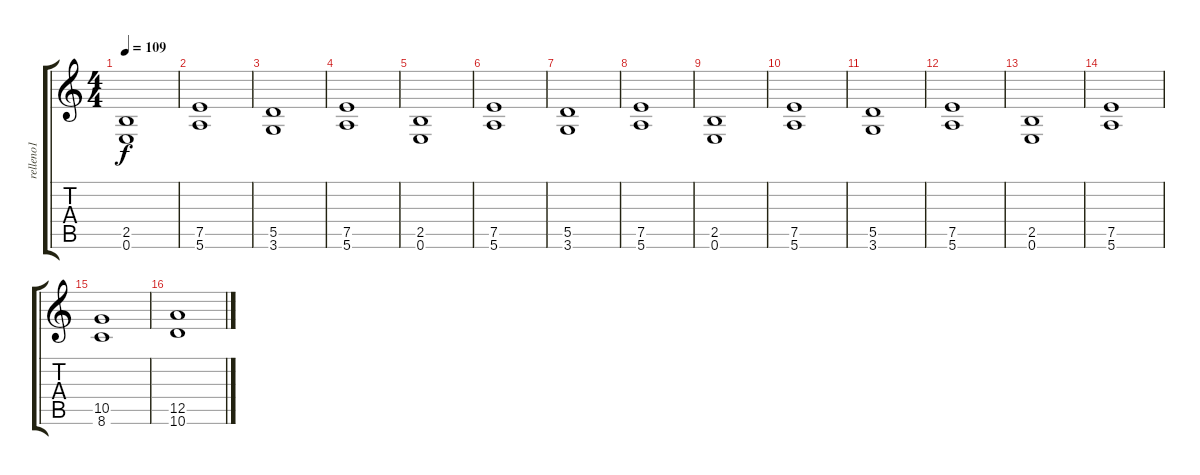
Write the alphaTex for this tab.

\track ("relleno1" "relleno1") {instrument distortionguitar}
\staff {score tabs}
\tuning (E4 B3 G3 D3 A2 E2) {hide}
\ts (4 4)
\tempo 109
\clef g2
\ks c
(2.5 0.6).1{dy f} |
(7.5 5.6).1 |
(5.5 3.6).1 |
(7.5 5.6).1 |
(2.5 0.6).1 |
(7.5 5.6).1 |
(5.5 3.6).1 |
(7.5 5.6).1 |
(2.5 0.6).1 |
(7.5 5.6).1 |
(5.5 3.6).1 |
(7.5 5.6).1 |
(2.5 0.6).1 |
(7.5 5.6).1 |
(10.5 8.6).1 |
(12.5 10.6).1
